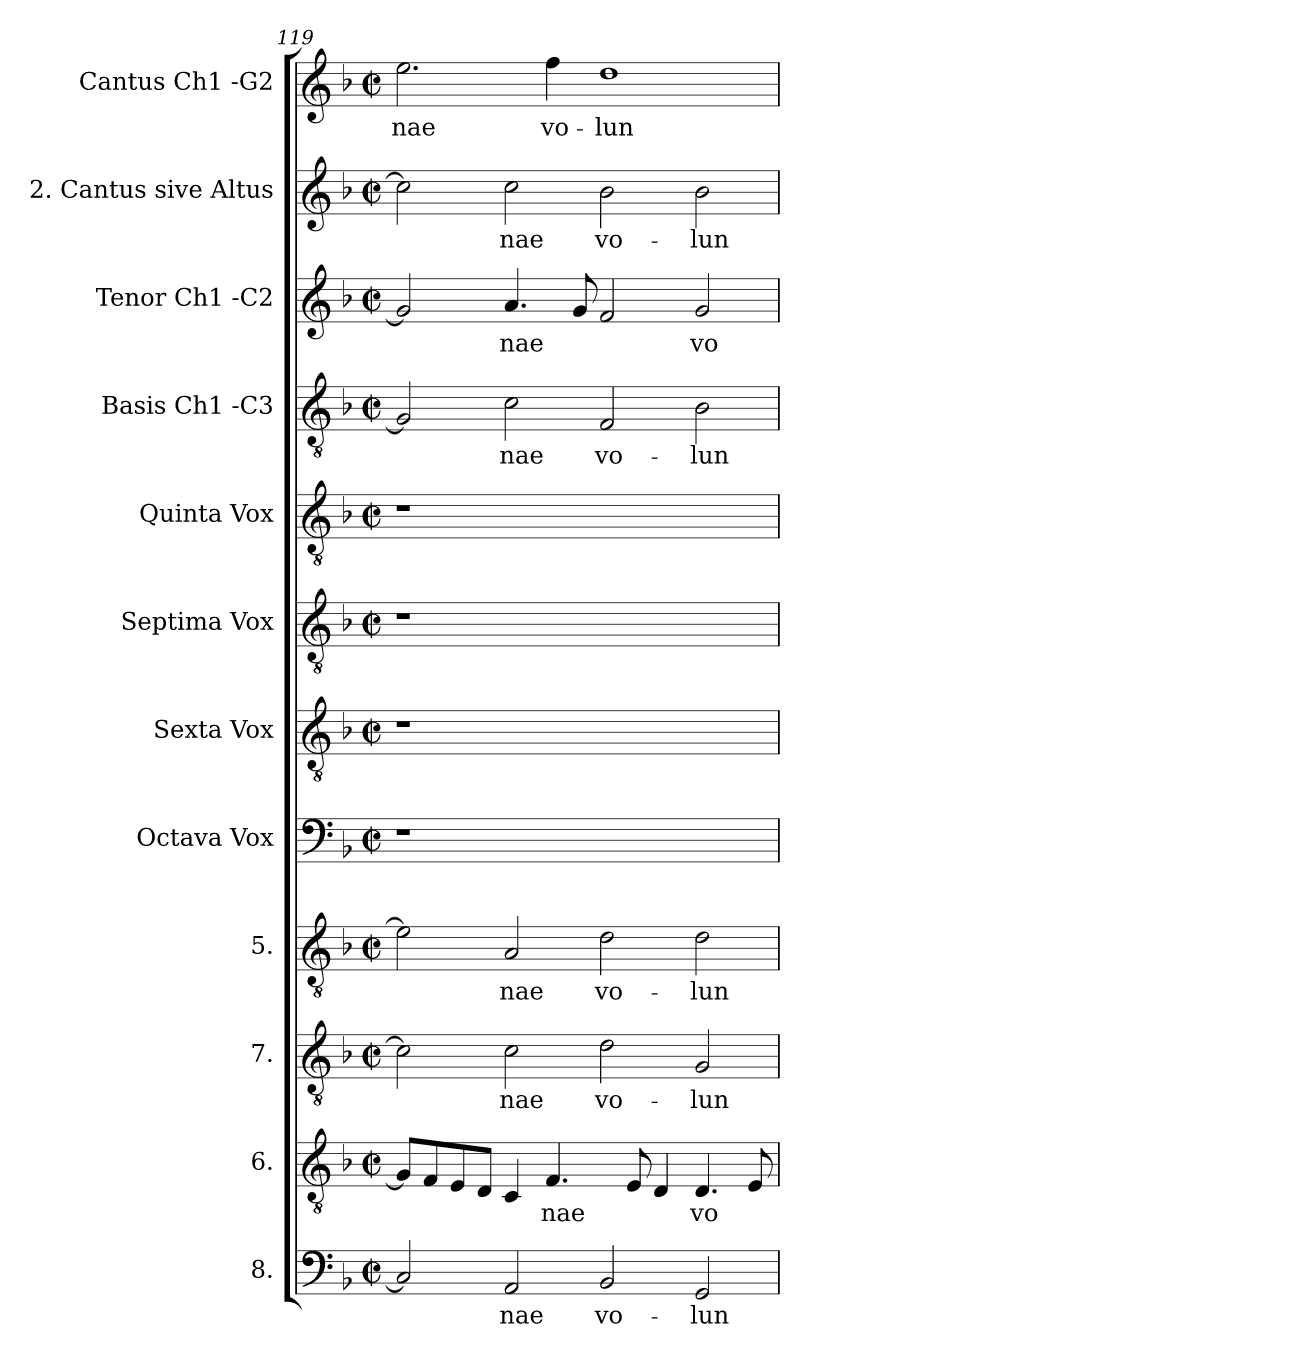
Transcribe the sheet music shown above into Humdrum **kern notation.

**kern	**text	**kern	**text	**kern	**text	**kern	**text	**kern	**kern	**kern	**kern	**kern	**text	**kern	**text	**kern	**text	**kern	**text
*part12	*part12	*part11	*part11	*part10	*part10	*part9	*part9	*part8	*part7	*part6	*part5	*part4	*part4	*part3	*part3	*part2	*part2	*part1	*part1
*staff12	*staff12	*staff11	*staff11	*staff10	*staff10	*staff9	*staff9	*staff8	*staff7	*staff6	*staff5	*staff4	*staff4	*staff3	*staff3	*staff2	*staff2	*staff1	*staff1
*I"8.	*	*I"6.	*	*I"7.	*	*I"5.	*	*I"Octava  Vox	*I"Sexta  Vox	*I"Septima  Vox	*I"Quinta  Vox	*I"Basis  Ch1 -C3	*	*I"Tenor  Ch1 -C2	*	*I"2. Cantus sive  Altus	*	*I"Cantus  Ch1 -G2	*
*	*	*	*	*	*	*	*	*	*	*	*	*I'B	*	*I'T	*	*I'A	*	*I'C	*
*clefF4	*	*clefGv2	*	*clefGv2	*	*clefGv2	*	*clefF4	*clefGv2	*clefGv2	*clefGv2	*clefGv2	*	*clefG2	*	*clefG2	*	*clefG2	*
*k[b-]	*	*k[b-]	*	*k[b-]	*	*k[b-]	*	*k[b-]	*k[b-]	*k[b-]	*k[b-]	*k[b-]	*	*k[b-]	*	*k[b-]	*	*k[b-]	*
*F:	*	*F:	*	*F:	*	*F:	*	*F:	*F:	*F:	*F:	*F:	*	*F:	*	*F:	*	*F:	*
*M2/2	*	*M2/2	*	*M2/2	*	*M2/2	*	*M2/2	*M2/2	*M2/2	*M2/2	*M2/2	*	*M2/2	*	*M2/2	*	*M2/2	*
*met(c|)	*	*met(c|)	*	*met(c|)	*	*met(c|)	*	*met(c|)	*met(c|)	*met(c|)	*met(c|)	*met(c|)	*	*met(c|)	*	*met(c|)	*	*met(c|)	*
=119	=119	=119	=119	=119	=119	=119	=119	=119	=119	=119	=119	=119	=119	=119	=119	=119	=119	=119	=119
!	!LO:LY:b:cj	!	!LO:LY:b:cj	!	!LO:LY:b:cj	!	!LO:LY:b:cj	!	!	!	!	!	!LO:LY:b:cj	!	!LO:LY:b:cj	!	!LO:LY:b:cj	!	!LO:LY:b:cj
2C/]	--	8G/L]	--	2c\]	--	2e\]	--	1r	1r	1r	1r	2G/]	--	2g/]	--	2cc\]	--	2.ee\	-nae
!	!	!	!LO:LY:b:cj	!	!	!	!	!	!	!	!	!	!	!	!	!	!	!	!
.	.	8F/	--	.	.	.	.	.	.	.	.	.	.	.	.	.	.	.	.
!	!	!	!LO:LY:b:cj	!	!	!	!	!	!	!	!	!	!	!	!	!	!	!	!
.	.	8E/	--	.	.	.	.	.	.	.	.	.	.	.	.	.	.	.	.
!	!	!	!LO:LY:b:cj	!	!	!	!	!	!	!	!	!	!	!	!	!	!	!	!
.	.	8D/J	--	.	.	.	.	.	.	.	.	.	.	.	.	.	.	.	.
!	!LO:LY:b:cj	!	!LO:LY:b:cj	!	!LO:LY:b:cj	!	!LO:LY:b:cj	!	!	!	!	!	!LO:LY:b:cj	!	!LO:LY:b:cj	!	!LO:LY:b:cj	!	!
2AA/	-nae	4C/	--	2c\	-nae	2A/	-nae	.	.	.	.	2c\	-nae	4.a/	-nae	2cc\	-nae	.	.
!	!	!	!LO:LY:b:cj	!	!	!	!	!	!	!	!	!	!	!	!	!	!	!	!LO:LY:b:cj
.	.	4.F/	-nae	.	.	.	.	.	.	.	.	.	.	.	.	.	.	4ff\	vo-
!	!	!	!	!	!	!	!	!	!	!	!	!	!	!	!LO:LY:b:cj	!	!	!	!
.	.	.	.	.	.	.	.	.	.	.	.	.	.	8g/	.	.	.	.	.
!	!LO:LY:b:cj	!	!	!	!LO:LY:b:cj	!	!LO:LY:b:cj	!	!	!	!	!	!LO:LY:b:cj	!	!LO:LY:b:cj	!	!LO:LY:b:cj	!	!LO:LY:b:cj
2BB-/	vo-	.	.	2d\	vo-	2d\	vo-	1ryy	1ryy	1ryy	1ryy	2F/	vo-	2f/	.	2b-\	vo-	1dd	-lun-
!	!	!	!LO:LY:b:cj	!	!	!	!	!	!	!	!	!	!	!	!	!	!	!	!
.	.	8E/	.	.	.	.	.	.	.	.	.	.	.	.	.	.	.	.	.
!	!	!	!LO:LY:b:cj	!	!	!	!	!	!	!	!	!	!	!	!	!	!	!	!
.	.	4D/	.	.	.	.	.	.	.	.	.	.	.	.	.	.	.	.	.
!	!LO:LY:b:cj	!	!LO:LY:b:cj	!	!LO:LY:b:cj	!	!LO:LY:b:cj	!	!	!	!	!	!LO:LY:b:cj	!	!LO:LY:b:cj	!	!LO:LY:b:cj	!	!
2GG/	-lun-	4.D/	vo-	2G/	-lun-	2d\	-lun-	.	.	.	.	2B-\	-lun-	2g/	vo-	2b-\	-lun-	.	.
!	!	!	!LO:LY:b:cj	!	!	!	!	!	!	!	!	!	!	!	!	!	!	!	!
.	.	8E/	--	.	.	.	.	.	.	.	.	.	.	.	.	.	.	.	.
=	=	=	=	=	=	=	=	=	=	=	=	=	=	=	=	=	=	=	=
*-	*-	*-	*-	*-	*-	*-	*-	*-	*-	*-	*-	*-	*-	*-	*-	*-	*-	*-	*-
